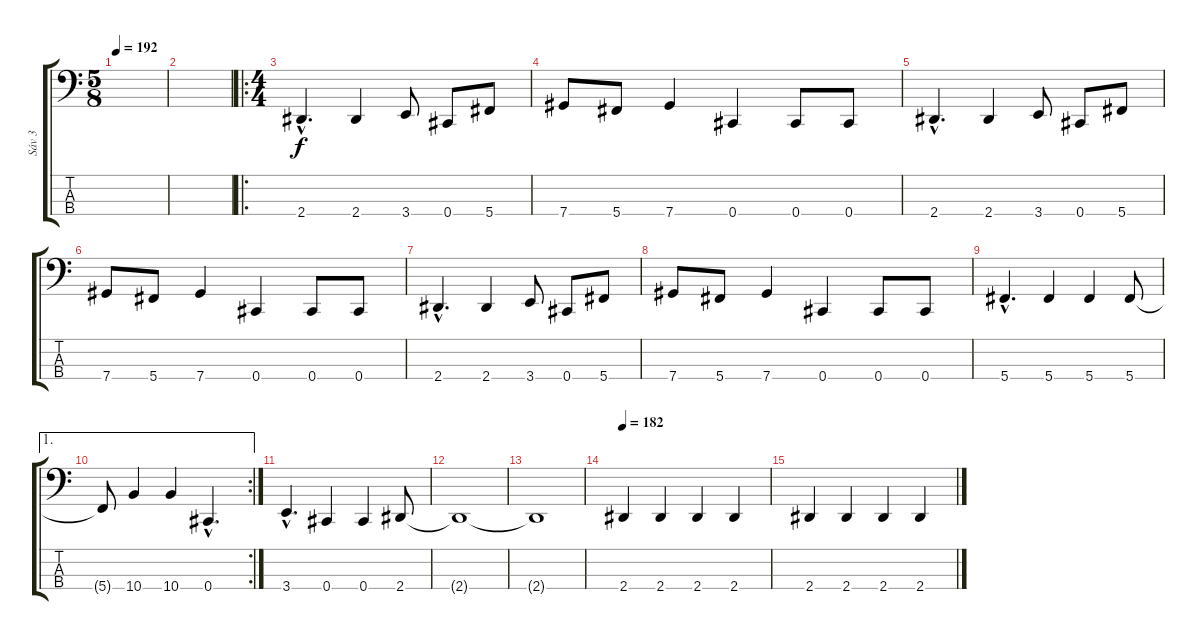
\track ("Sáv 3" "Sáv 3") {instrument electricbasspick}
\staff {score tabs}
\tuning (Gb2 Db2 Ab1 Db1) {hide}
\ts (5 8)
\tempo 192
\clef f4
\ks c
|
|
\ro
\ts (4 4)
2.4{hac}.4{d} 2.4.4 3.4.8 0.4.8 5.4.8 |
7.4.8 5.4.8 7.4.4 0.4.4 0.4.8 0.4.8 |
2.4{hac}.4{d} 2.4.4 3.4.8 0.4.8 5.4.8 |
7.4.8 5.4.8 7.4.4 0.4.4 0.4.8 0.4.8 |
2.4{hac}.4{d} 2.4.4 3.4.8 0.4.8 5.4.8 |
7.4.8 5.4.8 7.4.4 0.4.4 0.4.8 0.4.8 |
5.4{hac}.4{d} 5.4.4 5.4.4 5.4.8 |
\ae 1
\rc 2
5.4{t}.8 10.4.4 10.4.4 0.4{hac}.4{d} |
3.4{hac}.4{d} 0.4.4 0.4.4 2.4.8 |
2.4{t}.1 |
2.4{t}.1 |
\tempo 182
2.4.4 2.4.4 2.4.4 2.4.4 |
2.4.4 2.4.4 2.4.4 2.4.4
